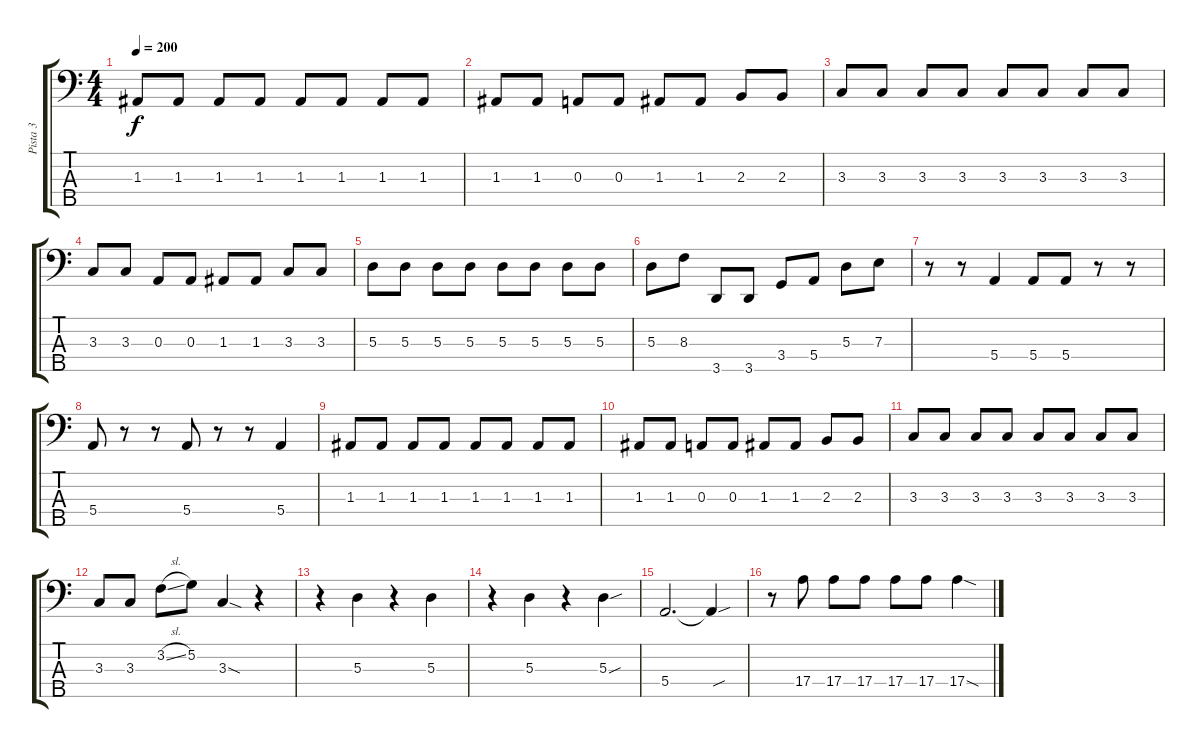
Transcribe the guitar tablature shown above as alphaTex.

\track ("Pista 3" "Pista 3") {instrument electricbassfinger}
\staff {score tabs}
\tuning (G2 D2 A1 E1 B0) {hide}
\ts (4 4)
\tempo 200
\clef f4
\ks c
1.3.8{dy f} 1.3.8 1.3.8 1.3.8 1.3.8 1.3.8 1.3.8 1.3.8 |
1.3.8 1.3.8 0.3.8 0.3.8 1.3.8 1.3.8 2.3.8 2.3.8 |
3.3.8 3.3.8 3.3.8 3.3.8 3.3.8 3.3.8 3.3.8 3.3.8 |
3.3.8 3.3.8 0.3.8 0.3.8 1.3.8 1.3.8 3.3.8 3.3.8 |
5.3.8 5.3.8 5.3.8 5.3.8 5.3.8 5.3.8 5.3.8 5.3.8 |
5.3.8 8.3.8 3.5.8 3.5.8 3.4.8 5.4.8 5.3.8 7.3.8 |
r.8 r.8 5.4.4 5.4.8 5.4.8 r.8 r.8 |
5.4.8 r.8 r.8 5.4.8 r.8 r.8 5.4.4 |
1.3.8 1.3.8 1.3.8 1.3.8 1.3.8 1.3.8 1.3.8 1.3.8 |
1.3.8 1.3.8 0.3.8 0.3.8 1.3.8 1.3.8 2.3.8 2.3.8 |
3.3.8 3.3.8 3.3.8 3.3.8 3.3.8 3.3.8 3.3.8 3.3.8 |
3.3.8 3.3.8 3.2{sl}.8 5.2.8 3.3{sod}.4 r.4 |
r.4 5.3.4 r.4 5.3.4 |
r.4 5.3.4 r.4 5.3{sou}.4 |
5.4.2{d} 5.4{sou t}.4 |
r.8 17.4.8 17.4.8 17.4.8 17.4.8 17.4.8 17.4{sod}.4
